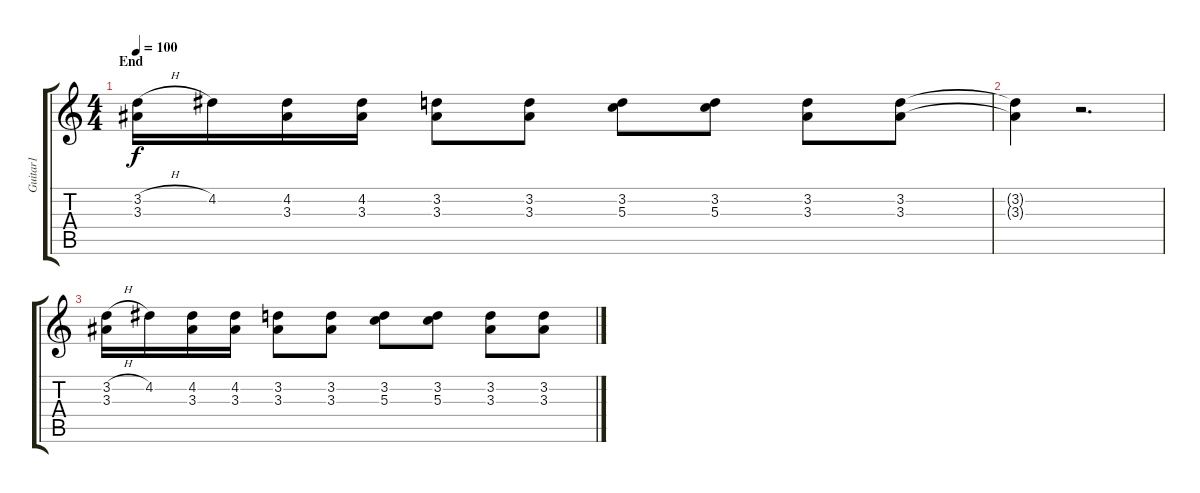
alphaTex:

\track ("Guitar1" "Guitar1") {instrument distortionguitar}
\staff {score tabs}
\tuning (E4 B3 G3 D3 A2 D2) {hide}
\ts (4 4)
\section ("" "End")
\tempo 100
\clef g2
\ks c
(3.2{h} 3.3).16{dy f} 4.2.16 (4.2 3.3).16 (4.2 3.3).16 (3.2 3.3).8 (3.2 3.3).8 (3.2 5.3).8 (3.2 5.3).8 (3.2 3.3).8 (3.2 3.3).8 |
(3.2{t} 3.3{t}).4 r.2{d} |
(3.2{h} 3.3).16 4.2.16 (4.2 3.3).16 (4.2 3.3).16 (3.2 3.3).8 (3.2 3.3).8 (3.2 5.3).8 (3.2 5.3).8 (3.2 3.3).8 (3.2 3.3).8
